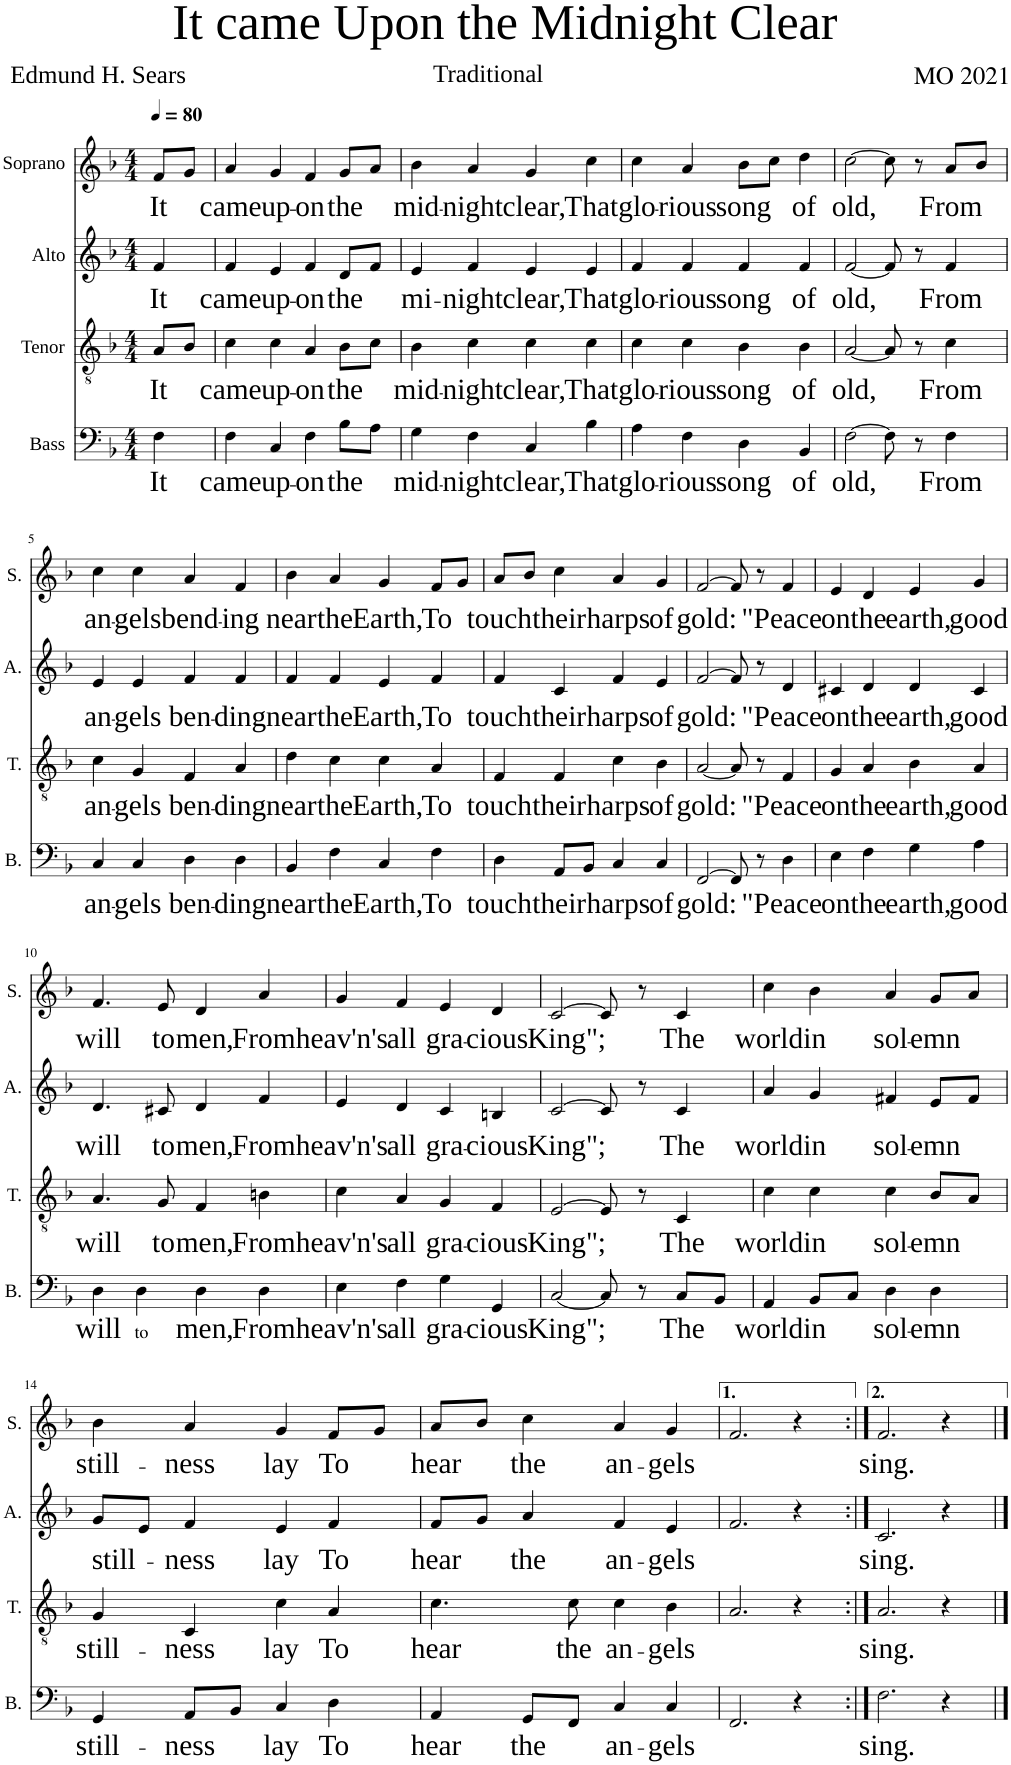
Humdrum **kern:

**kern	**text	**kern	**text	**kern	**text	**kern	**text
*part4	*part4	*part3	*part3	*part2	*part2	*part1	*part1
*staff4	*staff4	*staff3	*staff3	*staff2	*staff2	*staff1	*staff1
*I"Bass	*	*I"Tenor	*	*I"Alto	*	*I"Soprano	*
*I'B.	*	*I'T.	*	*I'A.	*	*I'S.	*
*clefF4	*	*clefGv2	*	*clefG2	*	*clefG2	*
*k[b-]	*	*k[b-]	*	*k[b-]	*	*k[b-]	*
*M4/4	*	*M4/4	*	*M4/4	*	*M4/4	*
*MM80	*	*MM80	*	*MM80	*	*MM80	*
=	=	=	=	=	=	=	=
!	!LO:LY:b	!	!LO:LY:b	!	!LO:LY:b	!	!LO:LY:b
4F\	It	8A/L	It	4f/	It	8f/L	It
.	.	8B-/J	.	.	.	8g/J	.
=1	=1	=1	=1	=1	=1	=1	=1
!	!LO:LY:b	!	!LO:LY:b	!	!LO:LY:b	!	!LO:LY:b
4F\	came	4c\	came	4f/	came	4a/	came
!	!LO:LY:b	!	!LO:LY:b	!	!LO:LY:b	!	!LO:LY:b
4C/	up-	4c\	up-	4e/	up-	4g/	up-
!	!LO:LY:b	!	!LO:LY:b	!	!LO:LY:b	!	!LO:LY:b
4F\	-on	4A/	-on	4f/	-on	4f/	-on
!	!LO:LY:b	!	!LO:LY:b	!	!LO:LY:b	!	!LO:LY:b
8B-\L	the	8B-\L	the	8d/L	the	8g/L	the
8A\J	.	8c\J	.	8f/J	.	8a/J	.
=2	=2	=2	=2	=2	=2	=2	=2
!	!LO:LY:b	!	!LO:LY:b	!	!LO:LY:b	!	!LO:LY:b
4G\	mid-	4B-\	mid-	4e/	mi-	4b-\	mid-
!	!LO:LY:b	!	!LO:LY:b	!	!LO:LY:b	!	!LO:LY:b
4F\	-night	4c\	-night	4f/	-night	4a/	-night
!	!LO:LY:b	!	!LO:LY:b	!	!LO:LY:b	!	!LO:LY:b
4C/	clear,	4c\	clear,	4e/	clear,	4g/	clear,
!	!LO:LY:b	!	!LO:LY:b	!	!LO:LY:b	!	!LO:LY:b
4B-\	That	4c\	That	4e/	That	4cc\	That
=3	=3	=3	=3	=3	=3	=3	=3
!	!LO:LY:b	!	!LO:LY:b	!	!LO:LY:b	!	!LO:LY:b
4A\	glo-	4c\	glo-	4f/	glo-	4cc\	glo-
!	!LO:LY:b	!	!LO:LY:b	!	!LO:LY:b	!	!LO:LY:b
4F\	-rious	4c\	-rious	4f/	-rious	4a/	-rious
!	!LO:LY:b	!	!LO:LY:b	!	!LO:LY:b	!	!LO:LY:b
4D\	song	4B-\	song	4f/	song	8b-\L	song
.	.	.	.	.	.	8cc\J	.
!	!LO:LY:b	!	!LO:LY:b	!	!LO:LY:b	!	!LO:LY:b
4BB-/	of	4B-\	of	4f/	of	4dd\	of
=4	=4	=4	=4	=4	=4	=4	=4
!	!LO:LY:b	!	!LO:LY:b	!	!LO:LY:b	!	!LO:LY:b
[2F\	old,	[2A/	old,	[2f/	old,	[2cc\	old,
8F\]	.	8A/]	.	8f/]	.	8cc\]	.
8r	.	8r	.	8r	.	8r	.
!	!LO:LY:b	!	!LO:LY:b	!	!LO:LY:b	!	!LO:LY:b
4F\	From	4c\	From	4f/	From	8a/L	From
.	.	.	.	.	.	8b-/J	.
!!LO:LB:g=z
=5	=5	=5	=5	=5	=5	=5	=5
!	!LO:LY:b	!	!LO:LY:b	!	!LO:LY:b	!	!LO:LY:b
4C/	an-	4c\	an-	4e/	an-	4cc\	an-
!	!LO:LY:b	!	!LO:LY:b	!	!LO:LY:b	!	!LO:LY:b
4C/	-gels	4G/	-gels	4e/	-gels	4cc\	-gels
!	!LO:LY:b	!	!LO:LY:b	!	!LO:LY:b	!	!LO:LY:b
4D\	ben-	4F/	ben-	4f/	ben-	4a/	bend-
!	!LO:LY:b	!	!LO:LY:b	!	!LO:LY:b	!	!LO:LY:b
4D\	-ding	4A/	-ding	4f/	-ding	4f/	-ing
=6	=6	=6	=6	=6	=6	=6	=6
!	!LO:LY:b	!	!LO:LY:b	!	!LO:LY:b	!	!LO:LY:b
4BB-/	near	4d\	near	4f/	near	4b-\	near
!	!LO:LY:b	!	!LO:LY:b	!	!LO:LY:b	!	!LO:LY:b
4F\	the	4c\	the	4f/	the	4a/	the
!	!LO:LY:b	!	!LO:LY:b	!	!LO:LY:b	!	!LO:LY:b
4C/	Earth,	4c\	Earth,	4e/	Earth,	4g/	Earth,
!	!LO:LY:b	!	!LO:LY:b	!	!LO:LY:b	!	!LO:LY:b
4F\	To	4A/	To	4f/	To	8f/L	To
.	.	.	.	.	.	8g/J	.
=7	=7	=7	=7	=7	=7	=7	=7
!	!LO:LY:b	!	!LO:LY:b	!	!LO:LY:b	!	!LO:LY:b
4D\	touch	4F/	touch	4f/	touch	8a/L	touch
.	.	.	.	.	.	8b-/J	.
!	!LO:LY:b	!	!LO:LY:b	!	!LO:LY:b	!	!LO:LY:b
8AA/L	their	4F/	their	4c/	their	4cc\	their
8BB-/J	.	.	.	.	.	.	.
!	!LO:LY:b	!	!LO:LY:b	!	!LO:LY:b	!	!LO:LY:b
4C/	harps	4c\	harps	4f/	harps	4a/	harps
!	!LO:LY:b	!	!LO:LY:b	!	!LO:LY:b	!	!LO:LY:b
4C/	of	4B-\	of	4e/	of	4g/	of
=8	=8	=8	=8	=8	=8	=8	=8
!	!LO:LY:b	!	!LO:LY:b	!	!LO:LY:b	!	!LO:LY:b
[>2FF/	gold:	[<2A/	gold:	[>2f/	gold:	[>2f/	gold:
8FF/]	.	8A/]	.	8f/]	.	8f/]	.
8r	.	8r	.	8r	.	8r	.
!	!LO:LY:b	!	!LO:LY:b	!	!LO:LY:b	!	!LO:LY:b
4D\	"Peace	4F/	"Peace	4d/	"Peace	4f/	"Peace
=9	=9	=9	=9	=9	=9	=9	=9
!	!LO:LY:b	!	!LO:LY:b	!	!LO:LY:b	!	!LO:LY:b
4E\	on	4G/	on	4c#X/	on	4e/	on
!	!LO:LY:b	!	!LO:LY:b	!	!LO:LY:b	!	!LO:LY:b
4F\	the	4A/	the	4d/	the	4d/	the
!	!LO:LY:b	!	!LO:LY:b	!	!LO:LY:b	!	!LO:LY:b
4G\	earth,	4B-\	earth,	4d/	earth,	4e/	earth,
!	!LO:LY:b	!	!LO:LY:b	!	!LO:LY:b	!	!LO:LY:b
4A\	good	4A/	good	4c#/	good	4g/	good
!!LO:LB:g=z
=10	=10	=10	=10	=10	=10	=10	=10
!	!LO:LY:b	!	!LO:LY:b	!	!LO:LY:b	!	!LO:LY:b
4D\	will	4.A/	will	4.d/	will	4.f/	will
!	!LO:LY:b	!	!	!	!	!	!
4D\	to	.	.	.	.	.	.
!	!	!	!LO:LY:b	!	!LO:LY:b	!	!LO:LY:b
.	.	8G/	to	8c#X/	to	8e/	to
!	!LO:LY:b	!	!LO:LY:b	!	!LO:LY:b	!	!LO:LY:b
4D\	men,	4F/	men,	4d/	men,	4d/	men,
!	!LO:LY:b	!	!LO:LY:b	!	!LO:LY:b	!	!LO:LY:b
4D\	From	4Bn\	From	4f/	From	4a/	From
=11	=11	=11	=11	=11	=11	=11	=11
!	!LO:LY:b	!	!LO:LY:b	!	!LO:LY:b	!	!LO:LY:b
4E\	heav'n's	4c\	heav'n's	4e/	heav'n's	4g/	heav'n's
!	!LO:LY:b	!	!LO:LY:b	!	!LO:LY:b	!	!LO:LY:b
4F\	all	4A/	all	4d/	all	4f/	all
!	!LO:LY:b	!	!LO:LY:b	!	!LO:LY:b	!	!LO:LY:b
4G\	gra-	4G/	gra-	4c/	gra-	4e/	gra-
!	!LO:LY:b	!	!LO:LY:b	!	!LO:LY:b	!	!LO:LY:b
4GG/	-cious	4F/	-cious	4Bn/	-cious	4d/	-cious
=12	=12	=12	=12	=12	=12	=12	=12
!	!LO:LY:b	!	!LO:LY:b	!	!LO:LY:b	!	!LO:LY:b
[<2C/	King";	[>2E/	King";	[>2c/	King";	[>2c/	King";
8C/]	.	8E/]	.	8c/]	.	8c/]	.
8r	.	8r	.	8r	.	8r	.
!	!LO:LY:b	!	!LO:LY:b	!	!LO:LY:b	!	!LO:LY:b
8C/L	The	4C/	The	4c/	The	4c/	The
8BB-/J	.	.	.	.	.	.	.
=13	=13	=13	=13	=13	=13	=13	=13
!	!LO:LY:b	!	!LO:LY:b	!	!LO:LY:b	!	!LO:LY:b
4AA/	world	4c\	world	4a/	world	4cc\	world
!	!LO:LY:b	!	!LO:LY:b	!	!LO:LY:b	!	!LO:LY:b
8BB-/L	in	4c\	in	4g/	in	4b-\	in
8C/J	.	.	.	.	.	.	.
!	!LO:LY:b	!	!LO:LY:b	!	!LO:LY:b	!	!LO:LY:b
4D\	sol-	4c\	sol-	4f#X/	sol-	4a/	sol-
!	!LO:LY:b	!	!LO:LY:b	!	!LO:LY:b	!	!LO:LY:b
4D\	-emn	8B-/L	-emn	8e/L	-emn	8g/L	-emn
.	.	8A/J	.	8f#/J	.	8a/J	.
!!LO:LB:g=z
=14	=14	=14	=14	=14	=14	=14	=14
!	!LO:LY:b	!	!LO:LY:b	!	!LO:LY:b	!	!LO:LY:b
4GG/	still-	4G/	still-	8g/L	still-	4b-\	still-
.	.	.	.	8e/J	.	.	.
!	!LO:LY:b	!	!LO:LY:b	!	!LO:LY:b	!	!LO:LY:b
8AA/L	-ness	4C/	-ness	4f/	-ness	4a/	-ness
8BB-/J	.	.	.	.	.	.	.
!	!LO:LY:b	!	!LO:LY:b	!	!LO:LY:b	!	!LO:LY:b
4C/	lay	4c\	lay	4e/	lay	4g/	lay
!	!LO:LY:b	!	!LO:LY:b	!	!LO:LY:b	!	!LO:LY:b
4D\	To	4A/	To	4f/	To	8f/L	To
.	.	.	.	.	.	8g/J	.
=15	=15	=15	=15	=15	=15	=15	=15
!	!LO:LY:b	!	!LO:LY:b	!	!LO:LY:b	!	!LO:LY:b
4AA/	hear	4.c\	hear	8f/L	hear	8a/L	hear
.	.	.	.	8g/J	.	8b-/J	.
!	!LO:LY:b	!	!	!	!LO:LY:b	!	!LO:LY:b
8GG/L	the	.	.	4a/	the	4cc\	the
!	!	!	!LO:LY:b	!	!	!	!
8FF/J	.	8c\	the	.	.	.	.
!	!LO:LY:b	!	!LO:LY:b	!	!LO:LY:b	!	!LO:LY:b
4C/	an-	4c\	an-	4f/	an-	4a/	an-
!	!LO:LY:b	!	!LO:LY:b	!	!LO:LY:b	!	!LO:LY:b
4C/	-gels	4B-\	-gels	4e/	-gels	4g/	-gels
=16	=16	=16	=16	=16	=16	=16	=16
2.FF/	.	2.A/	.	2.f/	.	2.f/	.
4r	.	4r	.	4r	.	4r	.
=17:|!	=17:|!	=17:|!	=17:|!	=17:|!	=17:|!	=17:|!	=17:|!
!	!LO:LY:b	!	!LO:LY:b	!	!LO:LY:b	!	!LO:LY:b
2.F\	sing.	2.A/	sing.	2.c/	sing.	2.f/	sing.
4r	.	4r	.	4r	.	4r	.
==	==	==	==	==	==	==	==
*-	*-	*-	*-	*-	*-	*-	*-
